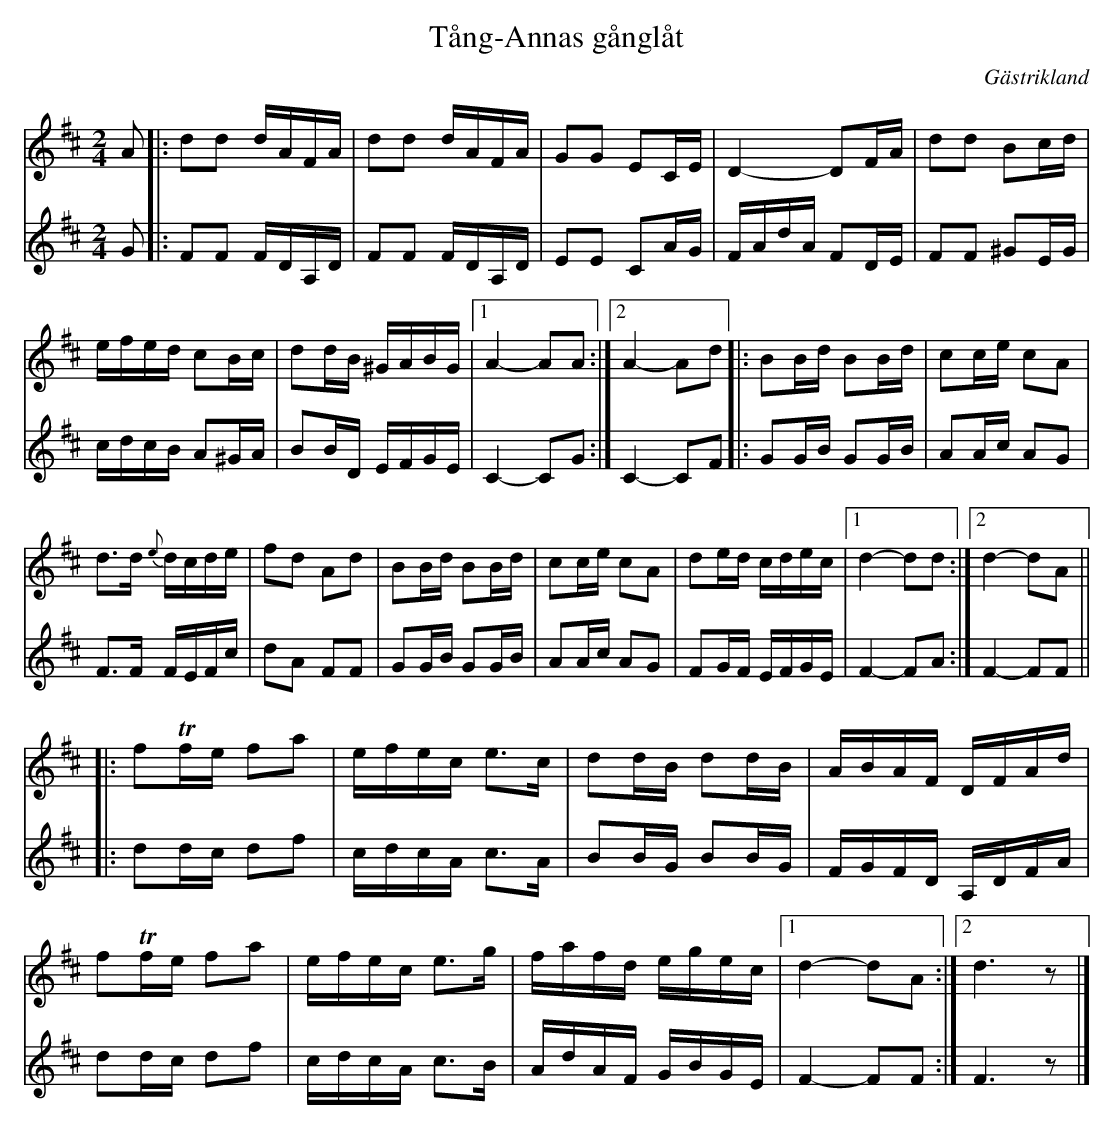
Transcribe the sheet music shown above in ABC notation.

X:1
T:Tång-Annas gånglåt
M:2/4
L:1/16
O:Gästrikland
K:D
V:1
A2 |: d2d2 dAFA | d2d2 dAFA | G2G2 E2CE | D4- D2FA | d2d2 B2cd |
efed c2Bc | d2dB ^GABG |1 A4- A2A2 :|2 A4- A2d2 |: B2Bd B2Bd | c2ce c2A2 |
d2>d2 {e}dcde | f2d2 A2d2 | B2Bd B2Bd | c2ce c2A2 | d2ed cdec |1 d4- d2d2 :|2 d4- d2A2 ||
|: f2Tfe f2a2 | efec e2>c2 | d2dB d2dB | ABAF DFAd |
f2Tfe f2a2 | efec e2>g2 | fafd egec |1 d4- d2A2 :|2 d6 z2 |]
V:2
G2 |: F2F2 FDA,D | F2F2 FDA,D | E2E2 C2AG | FAdA F2DE | F2F2 ^G2EG |
cdcB A2^GA | B2BD EFGE | C4- C2G2 :| C4- C2F2 |: G2GB G2GB | A2Ac A2G2 |
F2>F2 FEFc | d2A2 F2F2 | G2GB G2GB | A2Ac A2G2 | F2GF EFGE | F4- F2A2 :| F4- F2F2 ||
|: d2dc d2f2 | cdcA c2>A2 | B2BG B2BG | FGFD A,DFA |
d2dc d2f2 | cdcA c2>B2 | AdAF GBGE | F4- F2F2 :| F6 z2 |]
